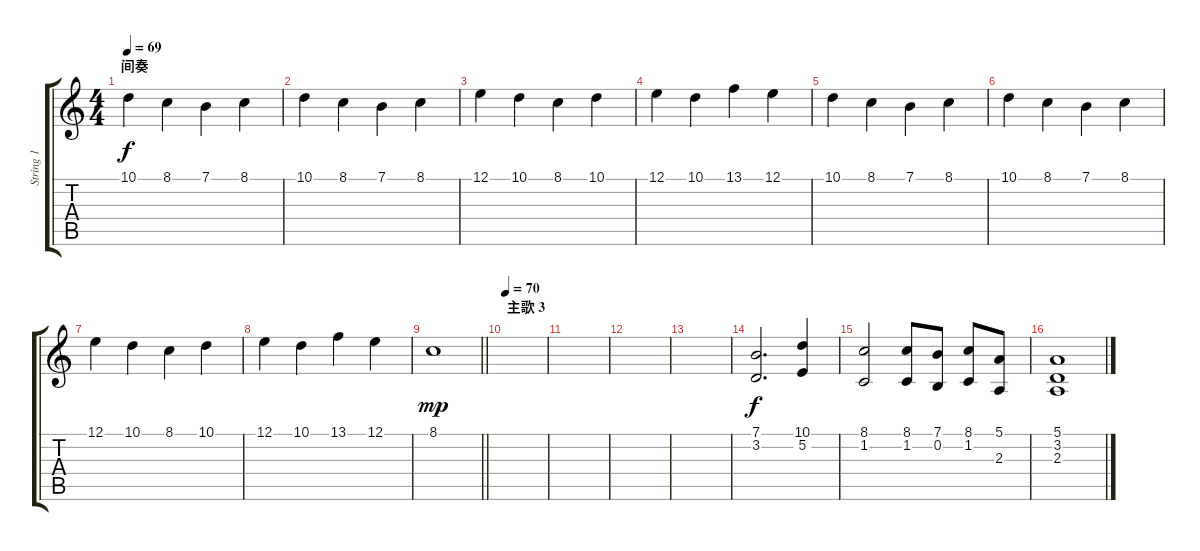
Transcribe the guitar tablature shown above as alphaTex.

\track ("String 1" "String 1") {instrument stringensemble1}
\staff {score tabs}
\tuning (E4 B3 G3 D3 A2 E2) {hide}
\ts (4 4)
\section ("" "间奏")
\tempo 69
\clef g2
\ks c
10.1.4{dy f} 8.1.4 7.1.4 8.1.4 |
10.1.4 8.1.4 7.1.4 8.1.4 |
12.1.4 10.1.4 8.1.4 10.1.4 |
12.1.4 10.1.4 13.1.4 12.1.4 |
10.1.4 8.1.4 7.1.4 8.1.4 |
10.1.4 8.1.4 7.1.4 8.1.4 |
12.1.4 10.1.4 8.1.4 10.1.4 |
12.1.4 10.1.4 13.1.4 12.1.4 |
\barLineRight lightlight
8.1.1{dy mp} |
\section ("" "主歌 3")
\tempo 70
|
|
|
|
(7.1 3.2).2{d dy f} (10.1 5.2).4 |
(8.1 1.2).2 (8.1 1.2).8 (7.1 0.2).8 (8.1 1.2).8 (5.1 2.3).8 |
(5.1 3.2 2.3).1
